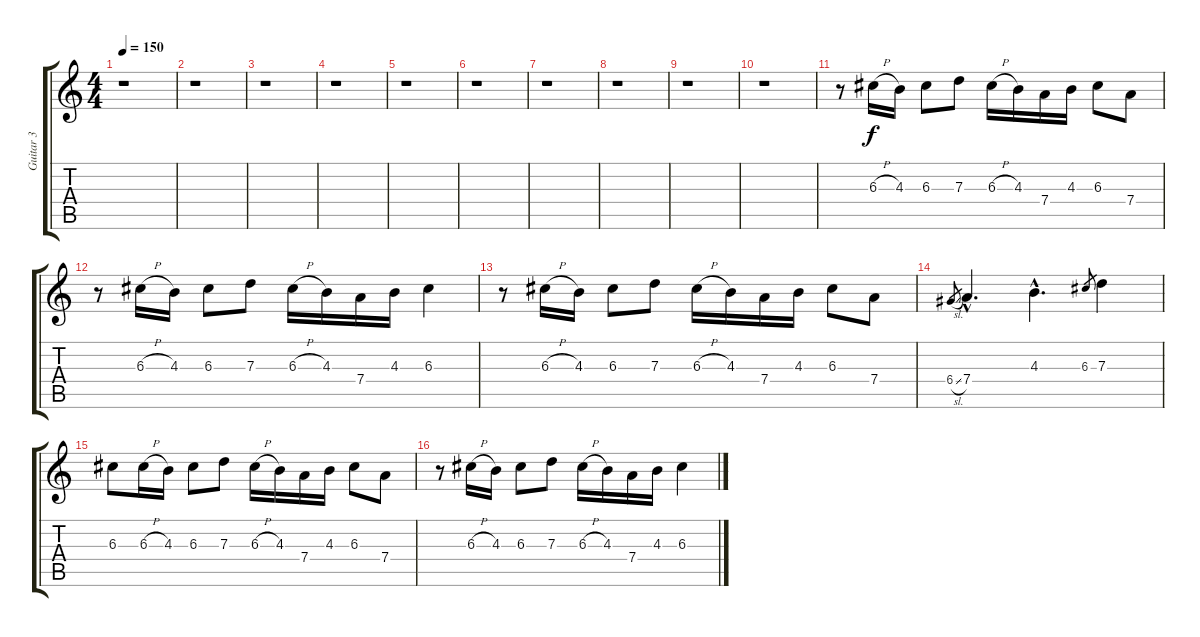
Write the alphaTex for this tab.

\track ("Guitar 3" "Guitar 3") {instrument distortionguitar}
\staff {score tabs}
\tuning (E4 B3 G3 D3 A2 E2) {hide}
\ts (4 4)
\tempo 150
\clef g2
\ks c
r.1{dy f} |
r.1 |
r.1 |
r.1 |
r.1 |
r.1 |
r.1 |
r.1 |
r.1 |
r.1 |
r.8 6.3{h}.16 4.3.16 6.3.8 7.3.8 6.3{h}.16 4.3.16 7.4.16 4.3.16 6.3.8 7.4.8 |
r.8 6.3{h}.16 4.3.16 6.3.8 7.3.8 6.3{h}.16 4.3.16 7.4.16 4.3.16 6.3.4 |
r.8 6.3{h}.16 4.3.16 6.3.8 7.3.8 6.3{h}.16 4.3.16 7.4.16 4.3.16 6.3.8 7.4.8 |
6.4{sl}.8{gr} 7.4{hac}.4{d} 4.3{hac}.4{d} 6.3.8{gr} 7.3.4 |
6.3.8 6.3{h}.16 4.3.16 6.3.8 7.3.8 6.3{h}.16 4.3.16 7.4.16 4.3.16 6.3.8 7.4.8 |
r.8 6.3{h}.16 4.3.16 6.3.8 7.3.8 6.3{h}.16 4.3.16 7.4.16 4.3.16 6.3.4
